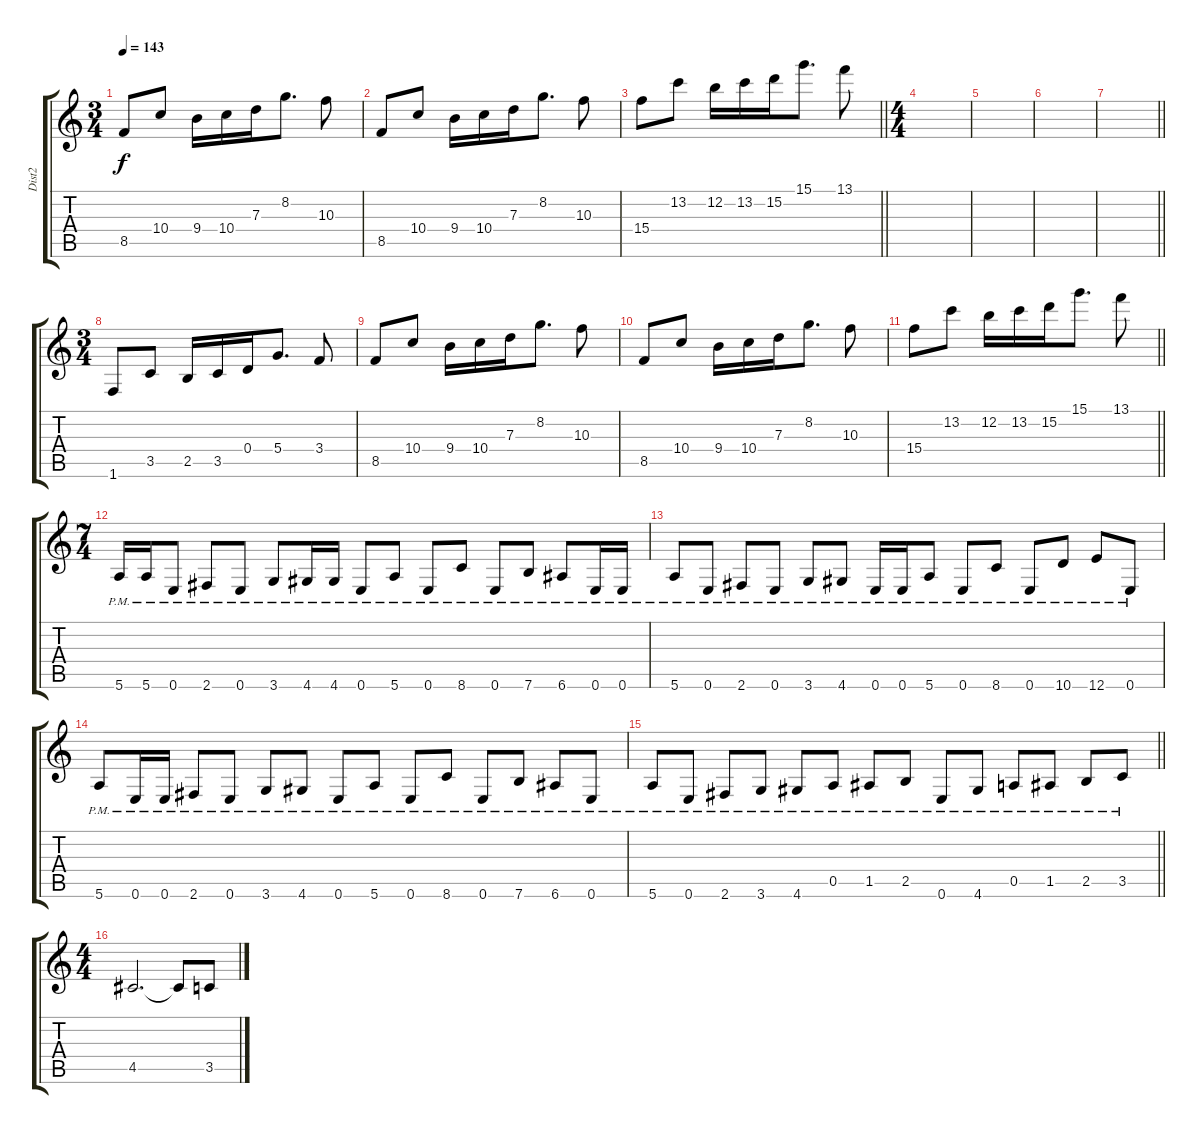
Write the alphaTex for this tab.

\track ("Dist2" "Dist2") {instrument distortionguitar}
\staff {score tabs}
\tuning (E4 B3 G3 D3 A2 E2) {hide}
\ts (3 4)
\tempo 143
\clef g2
\ks c
8.5.8{dy f} 10.4.8 9.4.16 10.4.16 7.3.16 8.2.8{d} 10.3.8 |
8.5.8 10.4.8 9.4.16 10.4.16 7.3.16 8.2.8{d} 10.3.8 |
\barLineRight lightlight
15.4.8 13.2.8 12.2.16 13.2.16 15.2.16 15.1.8{d} 13.1.8 |
\ts (4 4)
\section ("" "")
|
|
|
\barLineRight lightlight
|
\ts (3 4)
1.6.8 3.5.8 2.5.16 3.5.16 0.4.16 5.4.8{d} 3.4.8 |
8.5.8 10.4.8 9.4.16 10.4.16 7.3.16 8.2.8{d} 10.3.8 |
8.5.8 10.4.8 9.4.16 10.4.16 7.3.16 8.2.8{d} 10.3.8 |
\barLineRight lightlight
15.4.8 13.2.8 12.2.16 13.2.16 15.2.16 15.1.8{d} 13.1.8 |
\ts (7 4)
\section ("" "")
5.6{pm}.16 5.6{pm}.16 0.6{pm}.8 2.6{pm}.8 0.6{pm}.8 3.6{pm}.8 4.6{pm}.16 4.6{pm}.16 0.6{pm}.8 5.6{pm}.8 0.6{pm}.8 8.6{pm}.8 0.6{pm}.8 7.6{pm}.8 6.6{pm}.8 0.6{pm}.16 0.6{pm}.16 |
5.6{pm}.8 0.6{pm}.8 2.6{pm}.8 0.6{pm}.8 3.6{pm}.8 4.6{pm}.8 0.6{pm}.16 0.6{pm}.16 5.6{pm}.8 0.6{pm}.8 8.6{pm}.8 0.6{pm}.8 10.6{pm}.8 12.6{pm}.8 0.6{pm}.8 |
5.6{pm}.8 0.6{pm}.16 0.6{pm}.16 2.6{pm}.8 0.6{pm}.8 3.6{pm}.8 4.6{pm}.8 0.6{pm}.8 5.6{pm}.8 0.6{pm}.8 8.6{pm}.8 0.6{pm}.8 7.6{pm}.8 6.6{pm}.8 0.6{pm}.8 |
\barLineRight lightlight
5.6{pm}.8 0.6{pm}.8 2.6{pm}.8 3.6{pm}.8 4.6{pm}.8 0.5{pm}.8 1.5{pm}.8 2.5{pm}.8 0.6{pm}.8 4.6{pm}.8 0.5{pm}.8 1.5{pm}.8 2.5{pm}.8 3.5{pm}.8 |
\ts (4 4)
\section ("" "")
4.5.2{d} 4.5{t}.8 3.5.8
